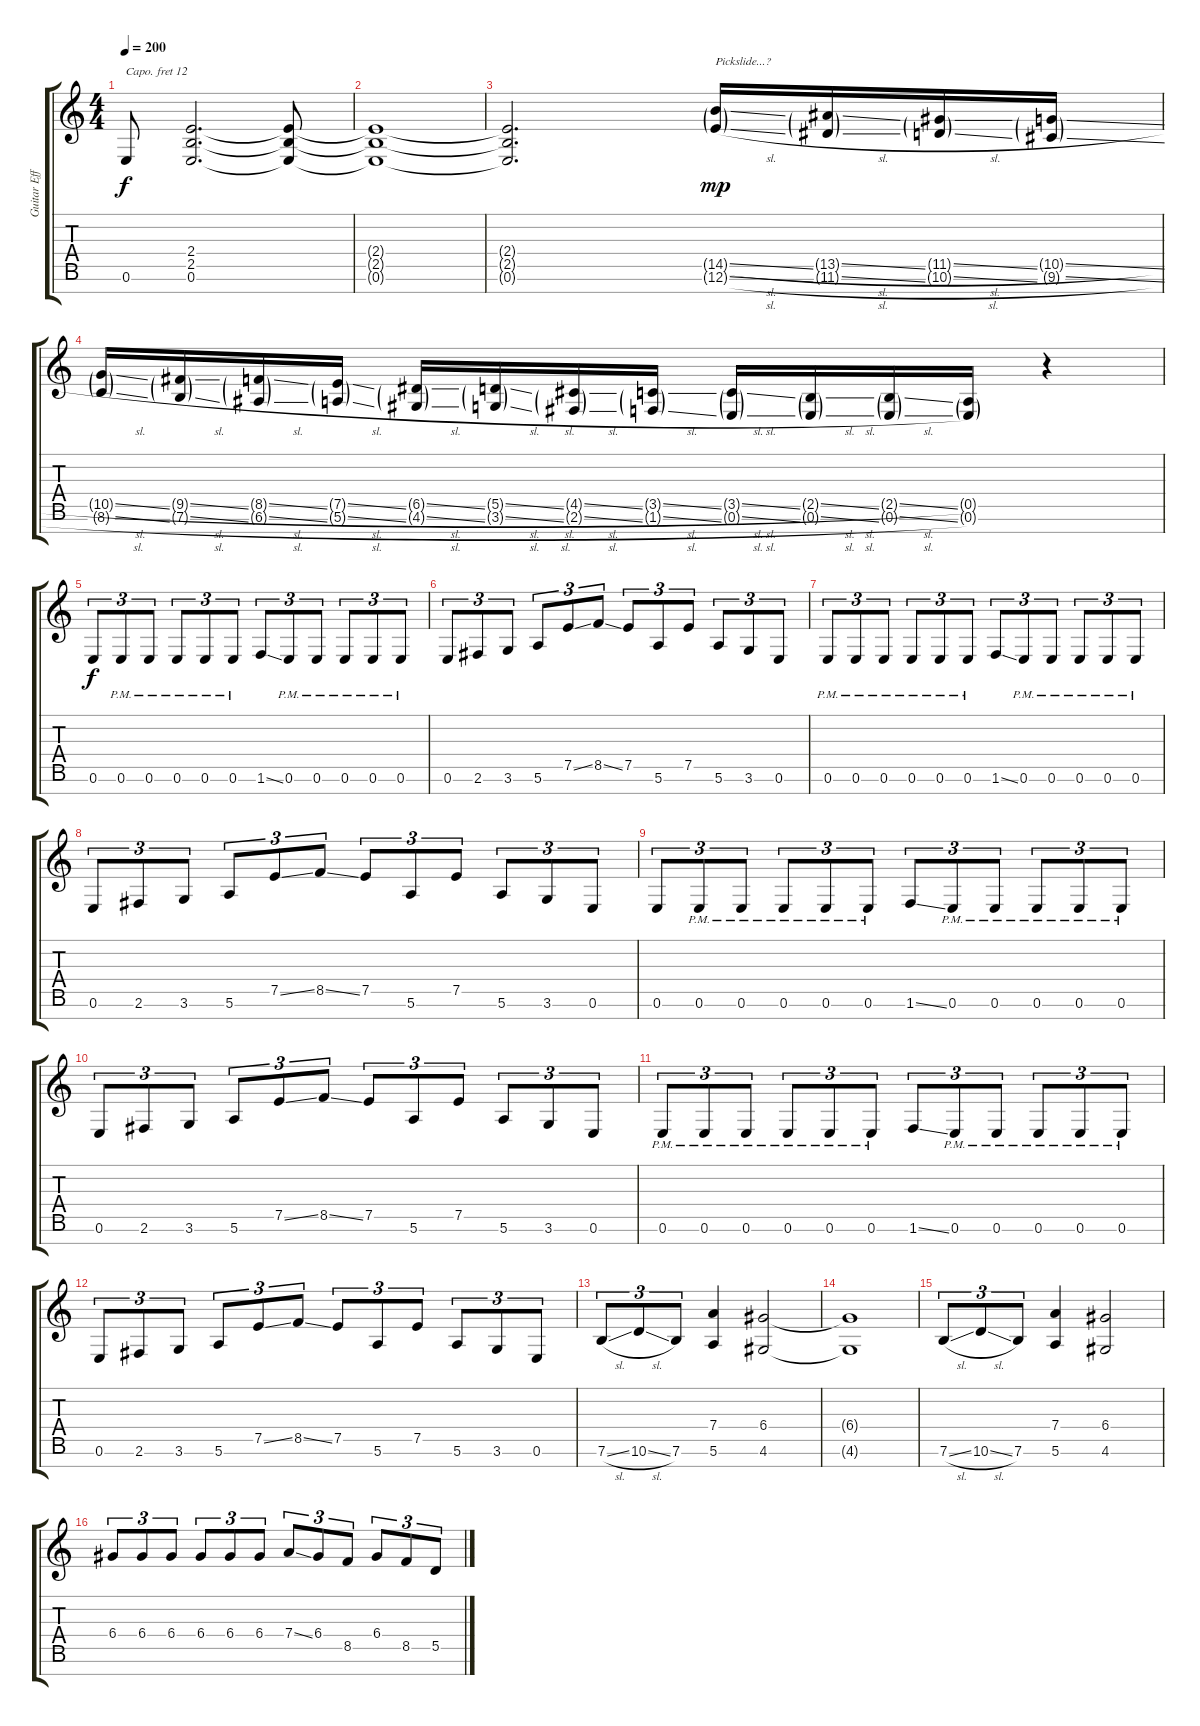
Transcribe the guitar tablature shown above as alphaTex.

\track ("Guitar Effect" "Guitar Eff") {instrument synthbrass1}
\staff {score tabs}
\capo 12
\tuning (E4 B3 G3 D3 A2 E2 B1) {hide}
\ts (4 4)
\tempo 200
\clef g2
\ks c
0.6.8{dy f} (2.4 2.5 0.6).2{d} (2.4{t} 2.5{t} 0.6{t}).8 |
(2.4{t} 2.5{t} 0.6{t}).1 |
(2.4{t} 2.5{t} 0.6{t}).2{d} (14.5{sl g} 12.6{sl g}).16{txt "Pickslide...?" dy mp} (13.5{sl g} 11.6{sl g}).16 (11.5{sl g} 10.6{sl g}).16 (10.5{sl g} 9.6{sl g}).16 |
(10.5{sl g} 8.6{sl g}).16 (9.5{sl g} 7.6{sl g}).16 (8.5{sl g} 6.6{sl g}).16 (7.5{sl g} 5.6{sl g}).16 (6.5{sl g} 4.6{sl g}).16 (5.5{sl g} 3.6{sl g}).16 (4.5{sl g} 2.6{sl g}).16 (3.5{sl g} 1.6{sl g}).16 (3.5{sl g} 0.6{sl g}).16 (2.5{sl g} 0.6{sl g}).16 (2.5{sl g} 0.6{sl g}).16 (0.5{g} 0.6{g}).16 r.4 |
0.6.8{tu (3 2) dy f} 0.6{pm}.8{tu (3 2)} 0.6{pm}.8{tu (3 2)} 0.6{pm}.8{tu (3 2)} 0.6{pm}.8{tu (3 2)} 0.6{pm}.8{tu (3 2)} 1.6{ss}.8{tu (3 2)} 0.6{pm}.8{tu (3 2)} 0.6{pm}.8{tu (3 2)} 0.6{pm}.8{tu (3 2)} 0.6{pm}.8{tu (3 2)} 0.6{pm}.8{tu (3 2)} |
0.6.8{tu (3 2)} 2.6.8{tu (3 2)} 3.6.8{tu (3 2)} 5.6.8{tu (3 2)} 7.5{ss}.8{tu (3 2)} 8.5{ss}.8{tu (3 2)} 7.5.8{tu (3 2)} 5.6.8{tu (3 2)} 7.5.8{tu (3 2)} 5.6.8{tu (3 2)} 3.6.8{tu (3 2)} 0.6.8{tu (3 2)} |
0.6{pm}.8{tu (3 2)} 0.6{pm}.8{tu (3 2)} 0.6{pm}.8{tu (3 2)} 0.6{pm}.8{tu (3 2)} 0.6{pm}.8{tu (3 2)} 0.6{pm}.8{tu (3 2)} 1.6{ss}.8{tu (3 2)} 0.6{pm}.8{tu (3 2)} 0.6{pm}.8{tu (3 2)} 0.6{pm}.8{tu (3 2)} 0.6{pm}.8{tu (3 2)} 0.6{pm}.8{tu (3 2)} |
0.6.8{tu (3 2)} 2.6.8{tu (3 2)} 3.6.8{tu (3 2)} 5.6.8{tu (3 2)} 7.5{ss}.8{tu (3 2)} 8.5{ss}.8{tu (3 2)} 7.5.8{tu (3 2)} 5.6.8{tu (3 2)} 7.5.8{tu (3 2)} 5.6.8{tu (3 2)} 3.6.8{tu (3 2)} 0.6.8{tu (3 2)} |
0.6.8{tu (3 2)} 0.6{pm}.8{tu (3 2)} 0.6{pm}.8{tu (3 2)} 0.6{pm}.8{tu (3 2)} 0.6{pm}.8{tu (3 2)} 0.6{pm}.8{tu (3 2)} 1.6{ss}.8{tu (3 2)} 0.6{pm}.8{tu (3 2)} 0.6{pm}.8{tu (3 2)} 0.6{pm}.8{tu (3 2)} 0.6{pm}.8{tu (3 2)} 0.6{pm}.8{tu (3 2)} |
0.6.8{tu (3 2)} 2.6.8{tu (3 2)} 3.6.8{tu (3 2)} 5.6.8{tu (3 2)} 7.5{ss}.8{tu (3 2)} 8.5{ss}.8{tu (3 2)} 7.5.8{tu (3 2)} 5.6.8{tu (3 2)} 7.5.8{tu (3 2)} 5.6.8{tu (3 2)} 3.6.8{tu (3 2)} 0.6.8{tu (3 2)} |
0.6{pm}.8{tu (3 2)} 0.6{pm}.8{tu (3 2)} 0.6{pm}.8{tu (3 2)} 0.6{pm}.8{tu (3 2)} 0.6{pm}.8{tu (3 2)} 0.6{pm}.8{tu (3 2)} 1.6{ss}.8{tu (3 2)} 0.6{pm}.8{tu (3 2)} 0.6{pm}.8{tu (3 2)} 0.6{pm}.8{tu (3 2)} 0.6{pm}.8{tu (3 2)} 0.6{pm}.8{tu (3 2)} |
0.6.8{tu (3 2)} 2.6.8{tu (3 2)} 3.6.8{tu (3 2)} 5.6.8{tu (3 2)} 7.5{ss}.8{tu (3 2)} 8.5{ss}.8{tu (3 2)} 7.5.8{tu (3 2)} 5.6.8{tu (3 2)} 7.5.8{tu (3 2)} 5.6.8{tu (3 2)} 3.6.8{tu (3 2)} 0.6.8{tu (3 2)} |
7.6{sl}.8{tu (3 2)} 10.6{sl}.8{tu (3 2)} 7.6.8{tu (3 2)} (7.4 5.6).4 (6.4 4.6).2 |
(6.4{t} 4.6{t}).1 |
7.6{sl}.8{tu (3 2)} 10.6{sl}.8{tu (3 2)} 7.6.8{tu (3 2)} (7.4 5.6).4 (6.4 4.6).2 |
6.4.8{tu (3 2)} 6.4.8{tu (3 2)} 6.4.8{tu (3 2)} 6.4.8{tu (3 2)} 6.4.8{tu (3 2)} 6.4.8{tu (3 2)} 7.4{ss}.8{tu (3 2)} 6.4.8{tu (3 2)} 8.5.8{tu (3 2)} 6.4.8{tu (3 2)} 8.5.8{tu (3 2)} 5.5.8{tu (3 2)}
